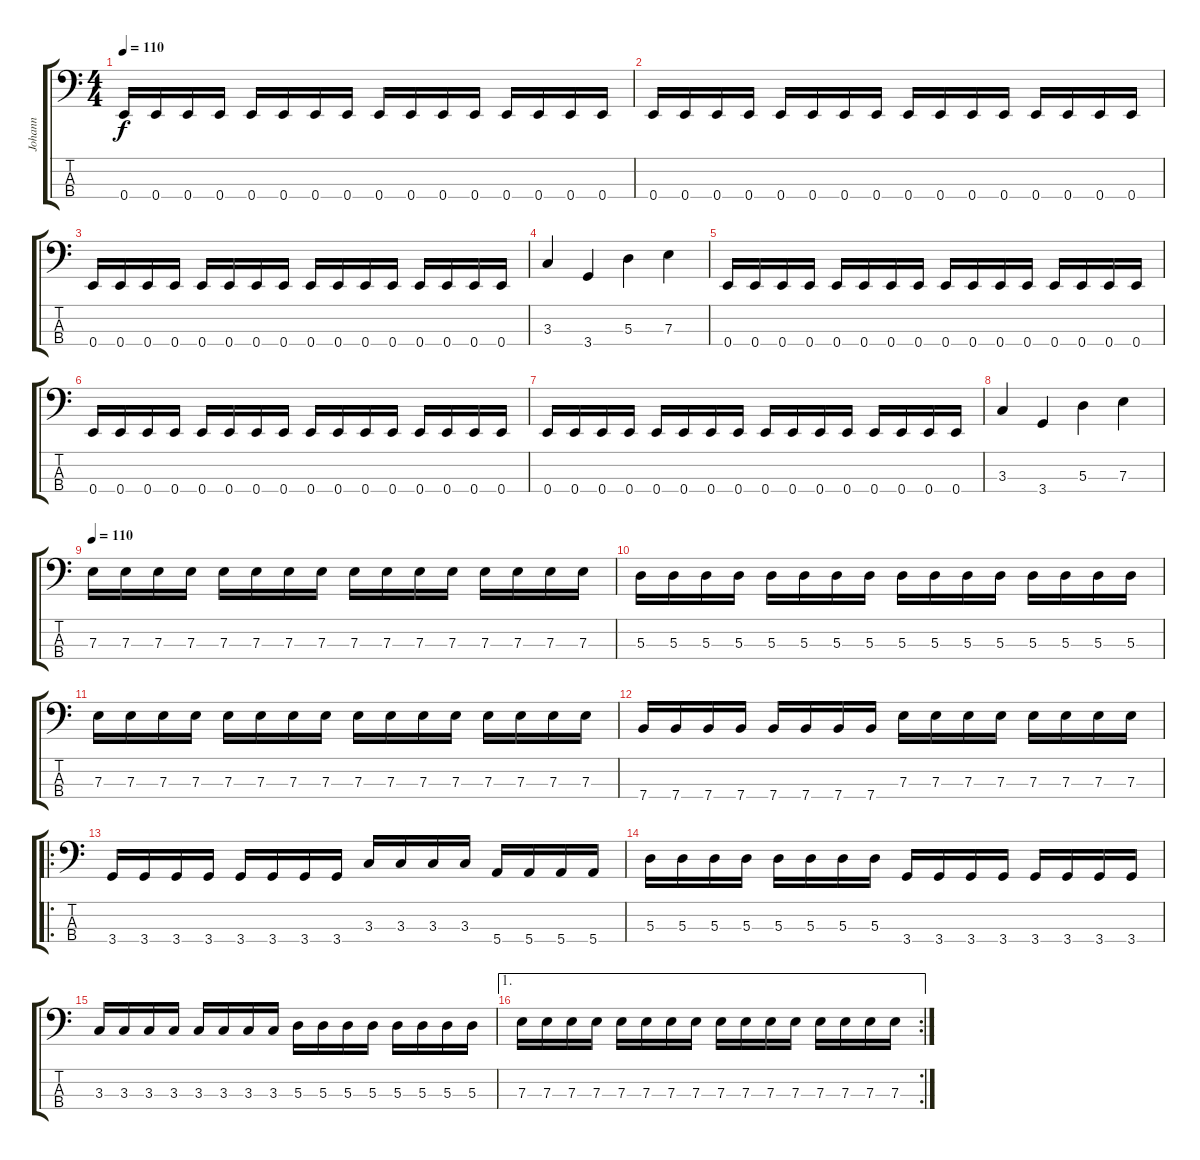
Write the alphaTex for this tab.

\track ("Johann" "Johann") {instrument electricbassfinger}
\staff {score tabs}
\tuning (G2 D2 A1 E1) {hide}
\ts (4 4)
\tempo 140
\tempo 110
\clef f4
\ks c
0.4.16{dy f} 0.4.16 0.4.16 0.4.16 0.4.16 0.4.16 0.4.16 0.4.16 0.4.16 0.4.16 0.4.16 0.4.16 0.4.16 0.4.16 0.4.16 0.4.16 |
0.4.16 0.4.16 0.4.16 0.4.16 0.4.16 0.4.16 0.4.16 0.4.16 0.4.16 0.4.16 0.4.16 0.4.16 0.4.16 0.4.16 0.4.16 0.4.16 |
0.4.16 0.4.16 0.4.16 0.4.16 0.4.16 0.4.16 0.4.16 0.4.16 0.4.16 0.4.16 0.4.16 0.4.16 0.4.16 0.4.16 0.4.16 0.4.16 |
3.3.4 3.4.4 5.3.4 7.3.4 |
0.4.16 0.4.16 0.4.16 0.4.16 0.4.16 0.4.16 0.4.16 0.4.16 0.4.16 0.4.16 0.4.16 0.4.16 0.4.16 0.4.16 0.4.16 0.4.16 |
0.4.16 0.4.16 0.4.16 0.4.16 0.4.16 0.4.16 0.4.16 0.4.16 0.4.16 0.4.16 0.4.16 0.4.16 0.4.16 0.4.16 0.4.16 0.4.16 |
0.4.16 0.4.16 0.4.16 0.4.16 0.4.16 0.4.16 0.4.16 0.4.16 0.4.16 0.4.16 0.4.16 0.4.16 0.4.16 0.4.16 0.4.16 0.4.16 |
3.3.4 3.4.4 5.3.4 7.3.4 |
\tempo 110
7.3.16 7.3.16 7.3.16 7.3.16 7.3.16 7.3.16 7.3.16 7.3.16 7.3.16 7.3.16 7.3.16 7.3.16 7.3.16 7.3.16 7.3.16 7.3.16 |
5.3.16 5.3.16 5.3.16 5.3.16 5.3.16 5.3.16 5.3.16 5.3.16 5.3.16 5.3.16 5.3.16 5.3.16 5.3.16 5.3.16 5.3.16 5.3.16 |
7.3.16 7.3.16 7.3.16 7.3.16 7.3.16 7.3.16 7.3.16 7.3.16 7.3.16 7.3.16 7.3.16 7.3.16 7.3.16 7.3.16 7.3.16 7.3.16 |
7.4.16 7.4.16 7.4.16 7.4.16 7.4.16 7.4.16 7.4.16 7.4.16 7.3.16 7.3.16 7.3.16 7.3.16 7.3.16 7.3.16 7.3.16 7.3.16 |
\ro
3.4.16 3.4.16 3.4.16 3.4.16 3.4.16 3.4.16 3.4.16 3.4.16 3.3.16 3.3.16 3.3.16 3.3.16 5.4.16 5.4.16 5.4.16 5.4.16 |
5.3.16 5.3.16 5.3.16 5.3.16 5.3.16 5.3.16 5.3.16 5.3.16 3.4.16 3.4.16 3.4.16 3.4.16 3.4.16 3.4.16 3.4.16 3.4.16 |
3.3.16 3.3.16 3.3.16 3.3.16 3.3.16 3.3.16 3.3.16 3.3.16 5.3.16 5.3.16 5.3.16 5.3.16 5.3.16 5.3.16 5.3.16 5.3.16 |
\ae 1
\rc 2
7.3.16 7.3.16 7.3.16 7.3.16 7.3.16 7.3.16 7.3.16 7.3.16 7.3.16 7.3.16 7.3.16 7.3.16 7.3.16 7.3.16 7.3.16 7.3.16
